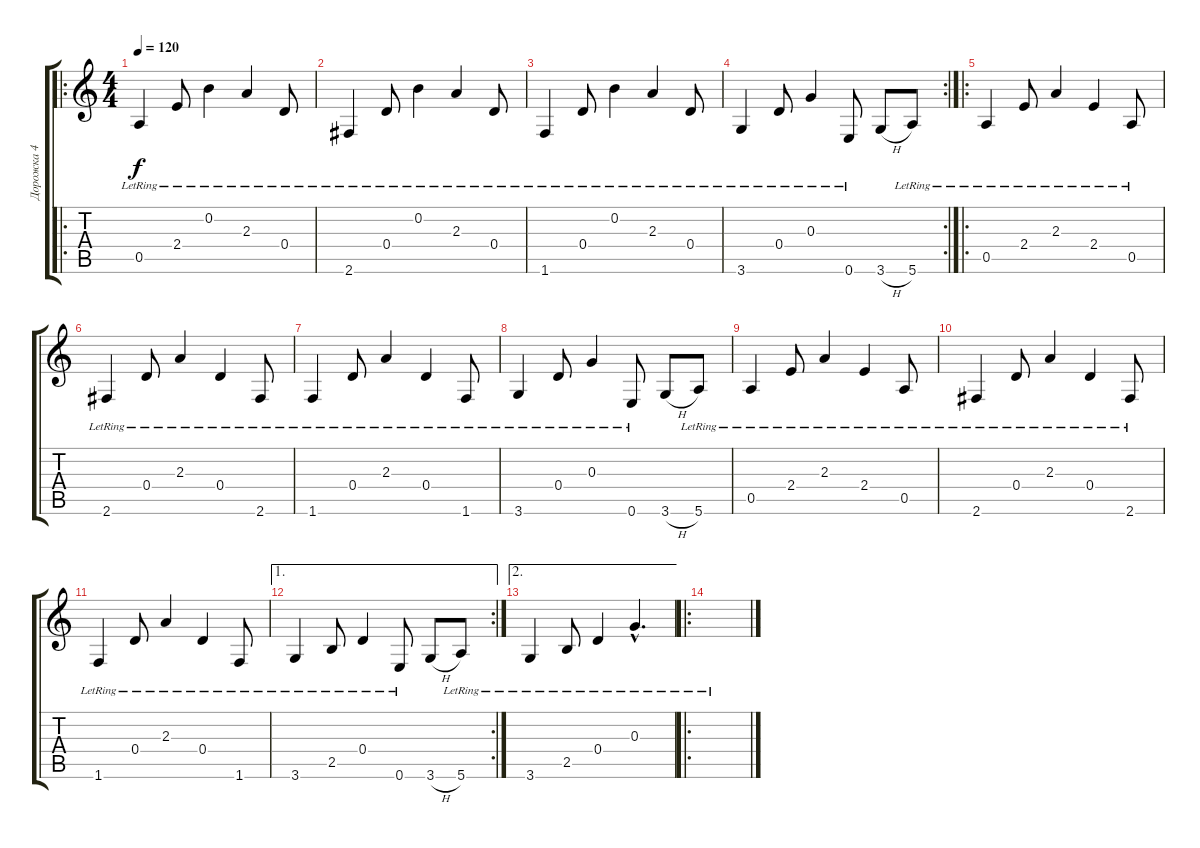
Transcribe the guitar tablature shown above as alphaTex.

\track ("Дорожка 4" "Дорожка 4") {instrument acousticguitarsteel}
\staff {score tabs}
\tuning (E4 B3 G3 D3 A2 E2) {hide}
\ro
\ts (4 4)
\tempo 120
\clef g2
\ks c
0.5{lr}.4{dy f instrument acousticguitarsteel} 2.4{lr}.8 0.2{lr}.4 2.3{lr}.4 0.4{lr}.8 |
2.6{lr}.4 0.4{lr}.8 0.2{lr}.4 2.3{lr}.4 0.4{lr}.8 |
1.6{lr}.4 0.4{lr}.8 0.2{lr}.4 2.3{lr}.4 0.4{lr}.8 |
\rc 2
3.6{lr}.4 0.4{lr}.8 0.3{lr}.4 0.6{lr}.8 3.6{h}.8 5.6{lr}.8 |
\ro
0.5{lr}.4 2.4{lr}.8 2.3{lr}.4 2.4{lr}.4 0.5{lr}.8 |
2.6{lr}.4 0.4{lr}.8 2.3{lr}.4 0.4{lr}.4 2.6{lr}.8 |
1.6{lr}.4 0.4{lr}.8 2.3{lr}.4 0.4{lr}.4 1.6{lr}.8 |
3.6{lr}.4 0.4{lr}.8 0.3{lr}.4 0.6{lr}.8 3.6{h}.8 5.6{lr}.8 |
0.5{lr}.4 2.4{lr}.8 2.3{lr}.4 2.4{lr}.4 0.5{lr}.8 |
2.6{lr}.4 0.4{lr}.8 2.3{lr}.4 0.4{lr}.4 2.6{lr}.8 |
1.6{lr}.4 0.4{lr}.8 2.3{lr}.4 0.4{lr}.4 1.6{lr}.8 |
\ae 1
\rc 2
3.6{lr}.4 2.5{lr}.8 0.4{lr}.4 0.6{lr}.8 3.6{h}.8 5.6{lr}.8 |
\ae 2
3.6{lr}.4 2.5{lr}.8 0.4{lr}.4 0.3{hac lr}.4{d} |
\ro
